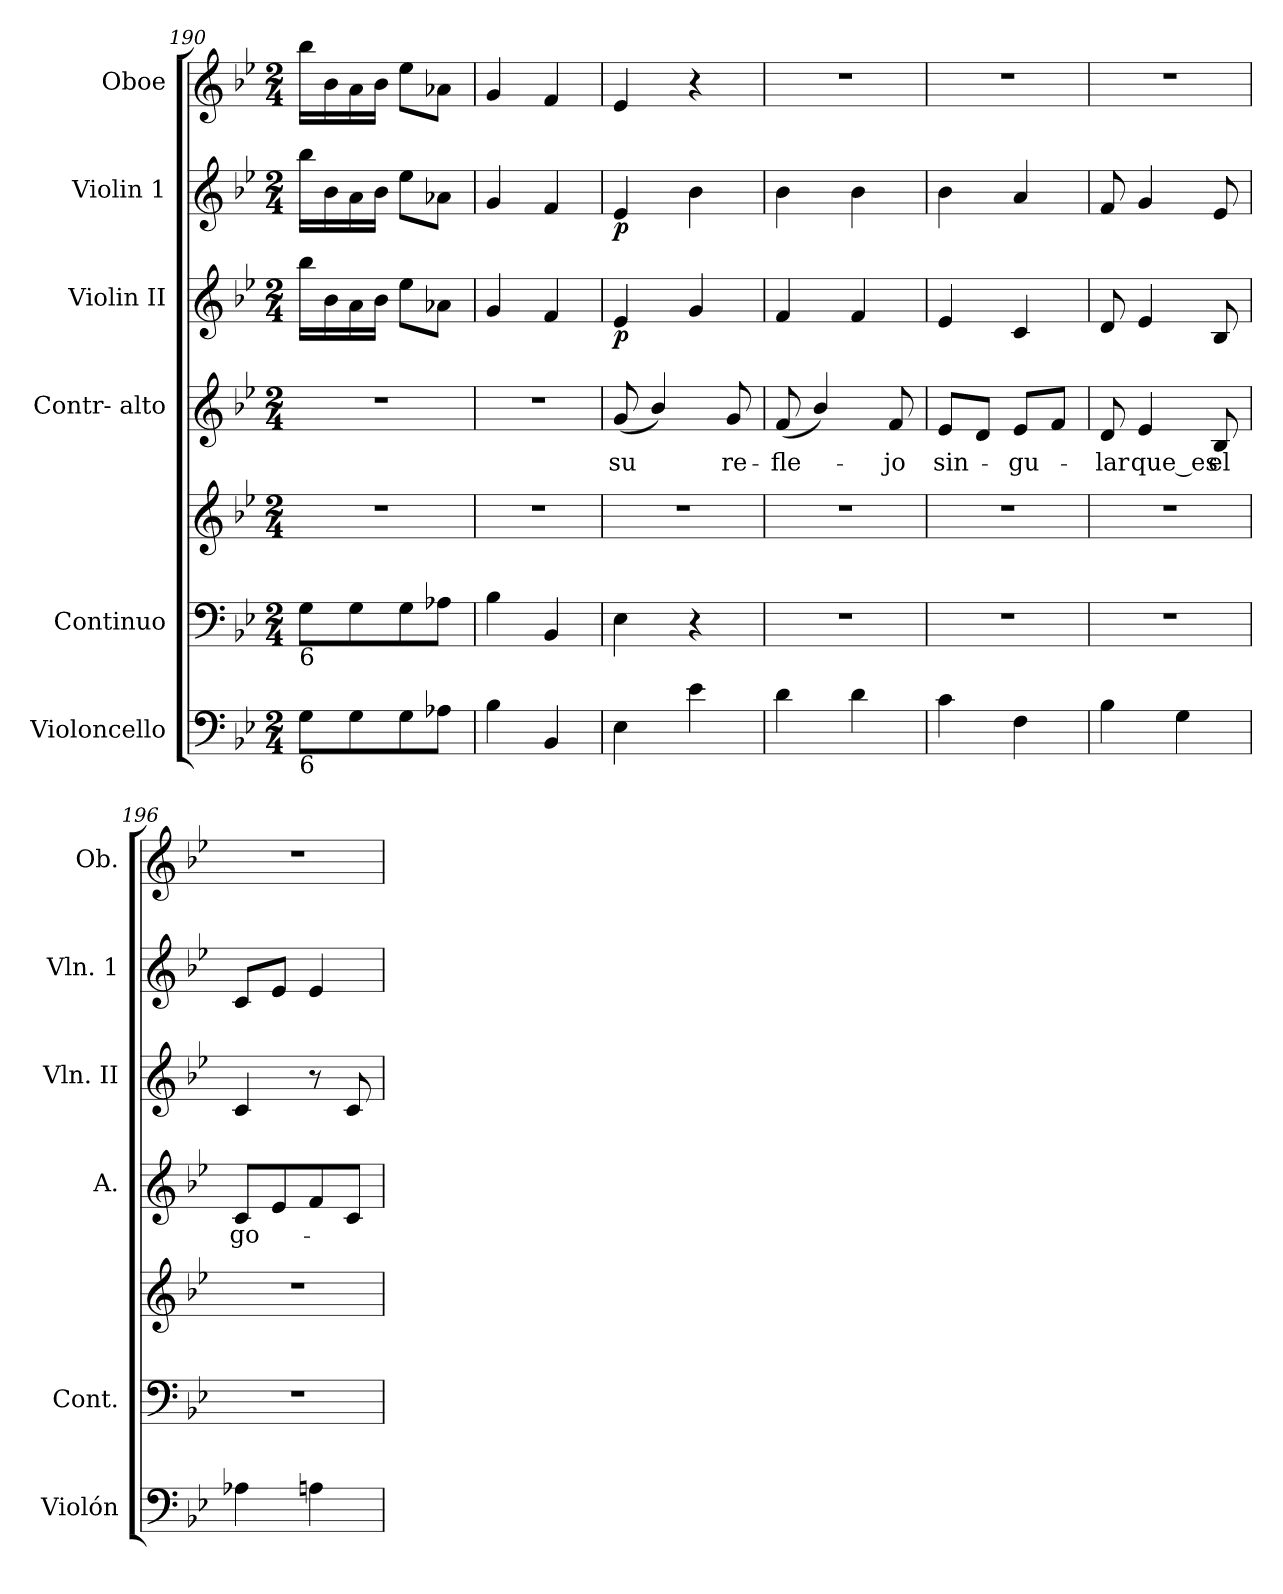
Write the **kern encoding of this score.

**kern	**kern	**kern	**kern	**text	**kern	**dynam	**kern	**dynam	**kern
*part6	*part5	*part5	*part4	*part4	*part3	*part3	*part2	*part2	*part1
*staff7	*staff6	*staff5	*staff4	*staff4	*staff3	*staff3	*staff2	*staff2	*staff1
*I"Violoncello	*I"Continuo	*	*I"Contr- alto	*	*I"Violin II	*	*I"Violin 1	*	*I"Oboe
*I'Violón	*I'Cont.	*	*I'A.	*	*I'Vln. II	*	*I'Vln. 1	*	*I'Ob.
*clefF4	*clefF4	*clefG2	*clefG2	*	*clefG2	*	*clefG2	*	*clefG2
*k[b-e-]	*k[b-e-]	*k[b-e-]	*k[b-e-]	*	*k[b-e-]	*	*k[b-e-]	*	*k[b-e-]
*B-:	*B-:	*B-:	*B-:	*	*B-:	*	*B-:	*	*B-:
*M2/4	*M2/4	*M2/4	*M2/4	*	*M2/4	*	*M2/4	*	*M2/4
=190	=190	=190	=190	=190	=190	=190	=190	=190	=190
!	!LO:TX:b:t=6	!	!	!	!	!	!	!	!
!LO:TX:b:t=6	!	!	!	!	!	!	!	!	!
!	!	!LO:N:vis=1	!LO:N:vis=1	!	!	!	!	!	!
8Gi\L	8Gi\L	2r	2r	.	16bb-i\LL	.	16bb-i\LL	.	16bb-i\LL
.	.	.	.	.	16b-i\	.	16b-i\	.	16b-i\
8Gi\	8Gi\	.	.	.	16ai\	.	16ai\	.	16ai\
.	.	.	.	.	16b-i\JJ	.	16b-i\JJ	.	16b-i\JJ
8Gi\	8Gi\	.	.	.	8ee-i\L	.	8ee-i\L	.	8ee-i\L
8A-Xi\J	8A-Xi\J	.	.	.	8a-Xi\J	.	8a-Xi\J	.	8a-Xi\J
=191	=191	=191	=191	=191	=191	=191	=191	=191	=191
!	!	!LO:N:vis=1	!LO:N:vis=1	!	!	!	!	!	!
4B-i\	4B-i\	2r	2r	.	4gi/	.	4gi/	.	4gi/
4BB-i/	4BB-i/	.	.	.	4fi/	.	4fi/	.	4fi/
=192	=192	=192	=192	=192	=192	=192	=192	=192	=192
!	!	!LO:N:vis=1	!	!	!	!	!	!	!
!	!	!	!	!LO:LY:b:color=#000000	!	!	!	!	!
4E-i\	4E-i\	2r	(8gi/	su	4e-i/	p	4e-i/	p	4e-i/
.	.	.	4b-i/)	.	.	.	.	.	.
4e-i\	4r	.	.	.	4gi/	.	4b-i\	.	4r
!	!	!	!	!LO:LY:b:color=#000000	!	!	!	!	!
.	.	.	8gi/	re-	.	.	.	.	.
=193	=193	=193	=193	=193	=193	=193	=193	=193	=193
!	!LO:N:vis=1	!LO:N:vis=1	!	!	!	!	!	!	!
!	!	!	!	!LO:LY:b:color=#000000	!	!	!	!	!LO:N:vis=1
4di\	2r	2r	(8fi/	-fle-	4fi/	.	4b-i\	.	2r
.	.	.	4b-i/)	.	.	.	.	.	.
4di\	.	.	.	.	4fi/	.	4b-i\	.	.
!	!	!	!	!LO:LY:b:color=#000000	!	!	!	!	!
.	.	.	8fi/	-jo	.	.	.	.	.
=194	=194	=194	=194	=194	=194	=194	=194	=194	=194
!	!LO:N:vis=1	!LO:N:vis=1	!	!	!	!	!	!	!
!	!	!	!	!LO:LY:b:color=#000000	!	!	!	!	!LO:N:vis=1
4ci\	2r	2r	8e-i/L	sin-	4e-i/	.	4b-i\	.	2r
.	.	.	8di/J	.	.	.	.	.	.
!	!	!	!	!LO:LY:b:color=#000000	!	!	!	!	!
4Fi\	.	.	8e-i/L	-gu-	4ci/	.	4ai/	.	.
.	.	.	8fi/J	.	.	.	.	.	.
!!LO:LB:g=z
=195	=195	=195	=195	=195	=195	=195	=195	=195	=195
!	!LO:N:vis=1	!LO:N:vis=1	!	!	!	!	!	!	!
!	!	!	!	!LO:LY:b:color=#000000	!	!	!	!	!LO:N:vis=1
4B-i\	2r	2r	8di/	-lar	8di/	.	8fi/	.	2r
!	!	!	!	!LO:LY:b:color=#000000	!	!	!	!	!
.	.	.	4e-i/	que_es	4e-i/	.	4gi/	.	.
4Gi\	.	.	.	.	.	.	.	.	.
!	!	!	!	!LO:LY:b:color=#000000	!	!	!	!	!
.	.	.	8B-i/	el	8B-i/	.	8e-i/	.	.
=196	=196	=196	=196	=196	=196	=196	=196	=196	=196
!	!LO:N:vis=1	!LO:N:vis=1	!	!	!	!	!	!	!
!	!	!	!	!LO:LY:b:color=#000000	!	!	!	!	!LO:N:vis=1
4A-Xi\	2r	2r	8ci/L	go-	4ci/	.	8ci/L	.	2r
.	.	.	8e-i/	.	.	.	8e-i/J	.	.
4Ani\	.	.	8fi/	.	8r	.	4e-i/	.	.
.	.	.	8ci/J	.	8ci/	.	.	.	.
=	=	=	=	=	=	=	=	=	=
*-	*-	*-	*-	*-	*-	*-	*-	*-	*-
